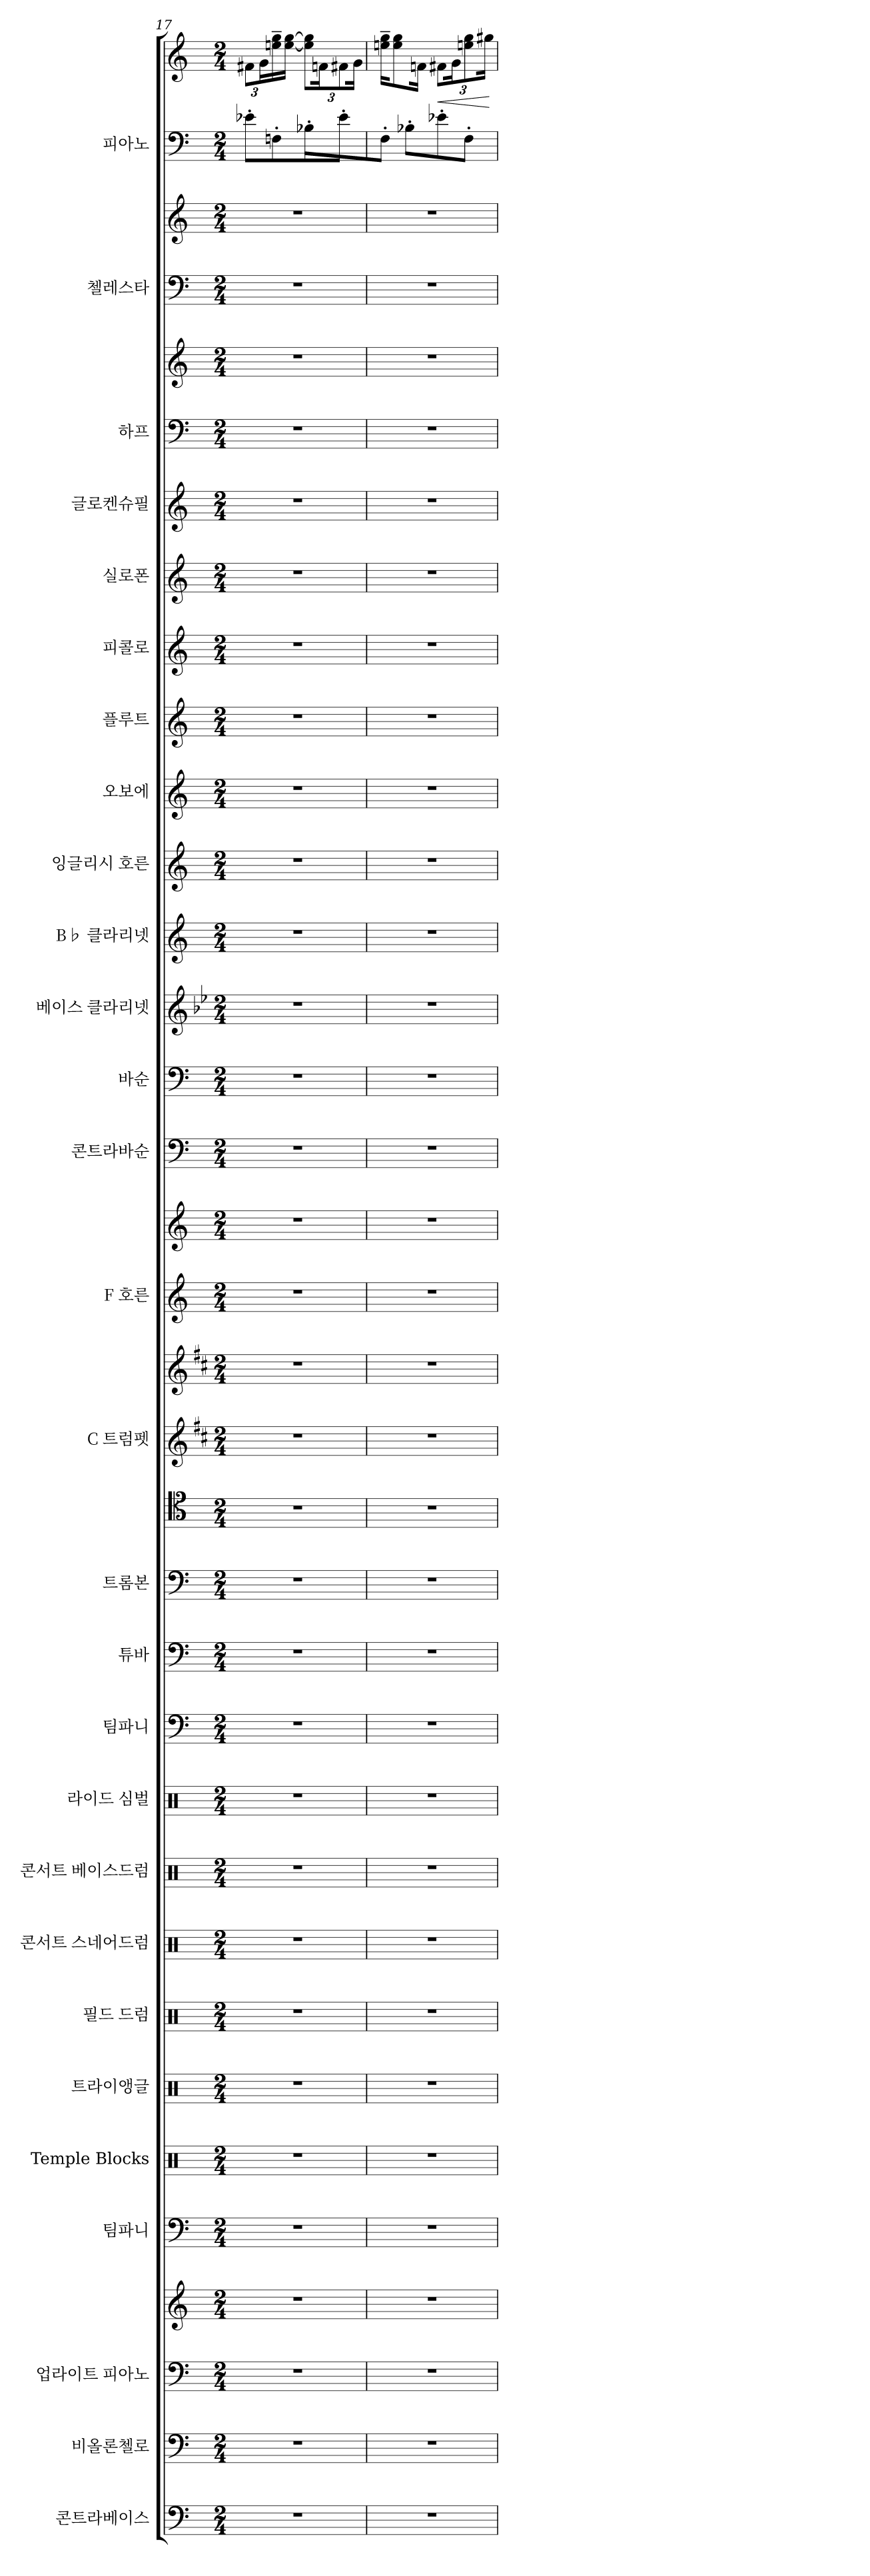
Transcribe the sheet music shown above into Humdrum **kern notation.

**kern	**kern	**kern	**kern	**kern	**kern	**kern	**kern	**kern	**kern	**kern	**kern	**kern	**kern	**kern	**kern	**kern	**kern	**kern	**kern	**kern	**kern	**kern	**kern	**kern	**kern	**kern	**kern	**kern	**kern	**kern	**kern	**kern	**kern	**kern	**dynam
*part28	*part27	*part26	*part26	*part25	*part24	*part23	*part22	*part21	*part20	*part19	*part18	*part17	*part16	*part16	*part15	*part15	*part14	*part14	*part13	*part12	*part11	*part10	*part9	*part8	*part7	*part6	*part5	*part4	*part3	*part3	*part2	*part2	*part1	*part1	*part1
*staff35	*staff34	*staff33	*staff32	*staff31	*staff30	*staff29	*staff28	*staff27	*staff26	*staff25	*staff24	*staff23	*staff22	*staff21	*staff20	*staff19	*staff18	*staff17	*staff16	*staff15	*staff14	*staff13	*staff12	*staff11	*staff10	*staff9	*staff8	*staff7	*staff6	*staff5	*staff4	*staff3	*staff2	*staff1	*staff1/2
*I"콘트라베이스	*I"비올론첼로	*I"업라이트 피아노	*	*I"팀파니	*I"Temple Blocks	*I"트라이앵글	*I"필드 드럼	*I"콘서트 스네어드럼	*I"콘서트 베이스드럼	*I"라이드 심벌	*I"팀파니	*I"튜바	*I"트롬본	*	*I"C 트럼펫	*	*I"F 호른	*	*I"콘트라바순	*I"바순	*I"베이스 클라리넷	*I"B♭ 클라리넷	*I"잉글리시 호른	*I"오보에	*I"플루트	*I"피콜로	*I"실로폰	*I"글로켄슈필	*I"하프	*	*I"첼레스타	*	*I"피아노	*	*
*	*	*	*	*	*I'Tmp. Bl.	*	*	*	*	*	*	*	*	*	*	*	*	*	*	*	*	*	*	*	*	*	*	*	*	*	*	*	*	*	*
*clefF4	*clefF4	*clefF4	*clefG2	*clefF4	*clefX	*clefX	*clefX	*clefX	*clefX	*clefX	*clefF4	*clefF4	*clefF4	*clefC4	*clefG2	*clefG2	*clefG2	*clefG2	*clefF4	*clefF4	*clefG2	*clefG2	*clefG2	*clefG2	*clefG2	*clefG2	*clefG2	*clefG2	*clefF4	*clefG2	*clefF4	*clefG2	*clefF4	*clefG2	*
*ITrd7c12	*	*	*	*	*	*	*	*	*	*	*	*	*	*	*ITrd1c2	*ITrd1c2	*ITrd4c7	*ITrd4c7	*ITrd7c12	*	*ITrd8c14	*ITrd1c2	*ITrd4c7	*	*	*ITrd-7c-12	*ITrd-7c-12	*ITrd-14c-24	*	*	*ITrd-7c-12	*ITrd-7c-12	*	*	*
*k[]	*k[]	*k[]	*k[]	*k[]	*k[]	*k[]	*k[]	*k[]	*k[]	*k[]	*k[]	*k[]	*k[]	*k[]	*k[]	*k[]	*k[b-]	*k[b-]	*k[]	*k[]	*k[b-e-]	*k[b-e-]	*k[b-]	*k[]	*k[]	*k[]	*k[]	*k[]	*k[]	*k[]	*k[]	*k[]	*k[]	*k[]	*
*M2/4	*M2/4	*M2/4	*M2/4	*M2/4	*M2/4	*M2/4	*M2/4	*M2/4	*M2/4	*M2/4	*M2/4	*M2/4	*M2/4	*M2/4	*M2/4	*M2/4	*M2/4	*M2/4	*M2/4	*M2/4	*M2/4	*M2/4	*M2/4	*M2/4	*M2/4	*M2/4	*M2/4	*M2/4	*M2/4	*M2/4	*M2/4	*M2/4	*M2/4	*M2/4	*
*	*	*	*	*	*	*	*	*	*	*	*	*	*	*	*	*	*	*	*	*	*	*	*	*	*	*	*	*	*	*	*	*	*	*Xbrackettup	*
=17	=17	=17	=17	=17	=17	=17	=17	=17	=17	=17	=17	=17	=17	=17	=17	=17	=17	=17	=17	=17	=17	=17	=17	=17	=17	=17	=17	=17	=17	=17	=17	=17	=17	=17	=17
2r	2r	2r	2r	2r	2r	2r	2r	2r	2r	2r	2r	2r	2r	2r	2r	2r	2r	2r	2r	2r	2r	2r	2r	2r	2r	2r	2r	2r	2r	2r	2r	2r	8e-X'\	12f#X\L	.
.	.	.	.	.	.	.	.	.	.	.	.	.	.	.	.	.	.	.	.	.	.	.	.	.	.	.	.	.	.	.	.	.	.	24g\L	.
.	.	.	.	.	.	.	.	.	.	.	.	.	.	.	.	.	.	.	.	.	.	.	.	.	.	.	.	.	.	.	.	.	8Fn'\J	16een\~ 16gg\~	.
.	.	.	.	.	.	.	.	.	.	.	.	.	.	.	.	.	.	.	.	.	.	.	.	.	.	.	.	.	.	.	.	.	.	[16ee\ [16gg\JJ	.
.	.	.	.	.	.	.	.	.	.	.	.	.	.	.	.	.	.	.	.	.	.	.	.	.	.	.	.	.	.	.	.	.	8B-X'\L	12ee\] 12gg\]L	.
.	.	.	.	.	.	.	.	.	.	.	.	.	.	.	.	.	.	.	.	.	.	.	.	.	.	.	.	.	.	.	.	.	.	24fn\K	.
.	.	.	.	.	.	.	.	.	.	.	.	.	.	.	.	.	.	.	.	.	.	.	.	.	.	.	.	.	.	.	.	.	8e-'\	12f#X\	.
.	.	.	.	.	.	.	.	.	.	.	.	.	.	.	.	.	.	.	.	.	.	.	.	.	.	.	.	.	.	.	.	.	.	24g\Jk	.
=18	=18	=18	=18	=18	=18	=18	=18	=18	=18	=18	=18	=18	=18	=18	=18	=18	=18	=18	=18	=18	=18	=18	=18	=18	=18	=18	=18	=18	=18	=18	=18	=18	=18	=18	=18
2r	2r	2r	2r	2r	2r	2r	2r	2r	2r	2r	2r	2r	2r	2r	2r	2r	2r	2r	2r	2r	2r	2r	2r	2r	2r	2r	2r	2r	2r	2r	2r	2r	8F'\J	16een\~ 16gg\~KL	.
.	.	.	.	.	.	.	.	.	.	.	.	.	.	.	.	.	.	.	.	.	.	.	.	.	.	.	.	.	.	.	.	.	.	8ee\ 8gg\	.
.	.	.	.	.	.	.	.	.	.	.	.	.	.	.	.	.	.	.	.	.	.	.	.	.	.	.	.	.	.	.	.	.	8B-X'\L	.	.
.	.	.	.	.	.	.	.	.	.	.	.	.	.	.	.	.	.	.	.	.	.	.	.	.	.	.	.	.	.	.	.	.	.	16fn\Jk	.
!	!	!	!	!	!	!	!	!	!	!	!	!	!	!	!	!	!	!	!	!	!	!	!	!	!	!	!	!	!	!	!	!	!	!	!LO:HP:b
.	.	.	.	.	.	.	.	.	.	.	.	.	.	.	.	.	.	.	.	.	.	.	.	.	.	.	.	.	.	.	.	.	8e-X'\	12f#X\L	<
.	.	.	.	.	.	.	.	.	.	.	.	.	.	.	.	.	.	.	.	.	.	.	.	.	.	.	.	.	.	.	.	.	.	24g\K	.
.	.	.	.	.	.	.	.	.	.	.	.	.	.	.	.	.	.	.	.	.	.	.	.	.	.	.	.	.	.	.	.	.	8F'\J	12een\ 12gg\	.
.	.	.	.	.	.	.	.	.	.	.	.	.	.	.	.	.	.	.	.	.	.	.	.	.	.	.	.	.	.	.	.	.	.	24gg#X\Jk	.
.	.	.	.	.	.	.	.	.	.	.	.	.	.	.	.	.	.	.	.	.	.	.	.	.	.	.	.	.	.	.	.	.	.	.	[
=	=	=	=	=	=	=	=	=	=	=	=	=	=	=	=	=	=	=	=	=	=	=	=	=	=	=	=	=	=	=	=	=	=	=	=
*-	*-	*-	*-	*-	*-	*-	*-	*-	*-	*-	*-	*-	*-	*-	*-	*-	*-	*-	*-	*-	*-	*-	*-	*-	*-	*-	*-	*-	*-	*-	*-	*-	*-	*-	*-
